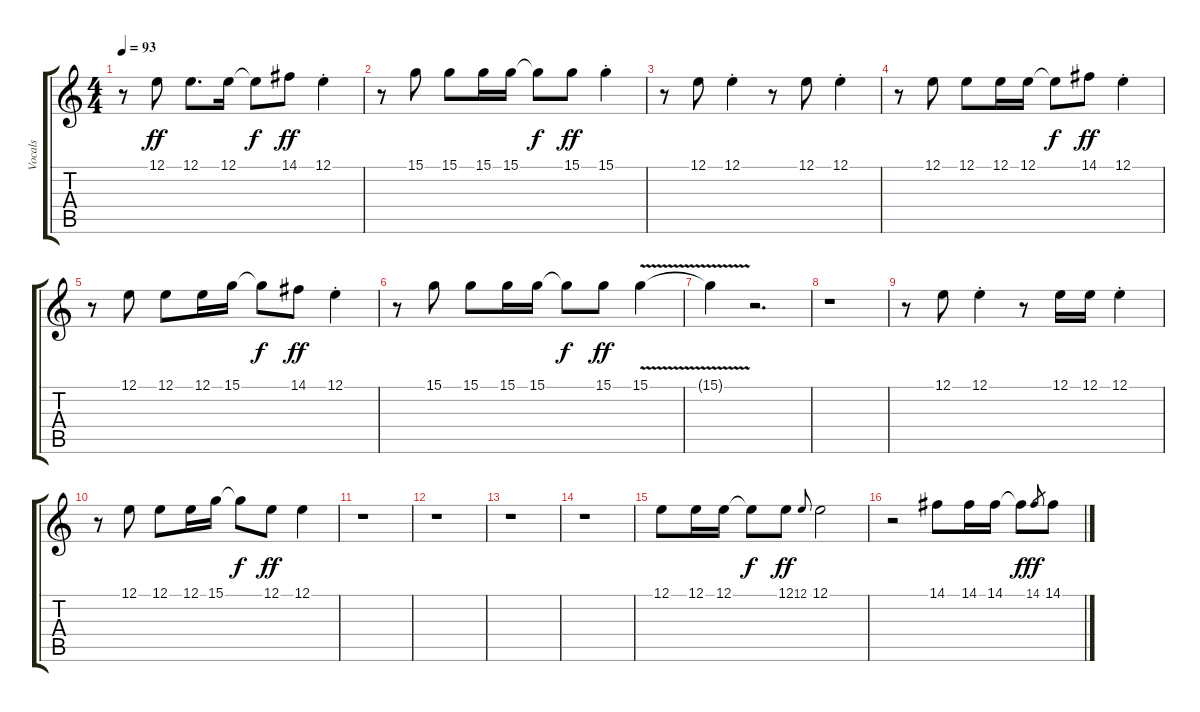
\track ("Vocals" "Vocals") {instrument lead2sawtooth}
\staff {score tabs}
\tuning (E4 B3 G3 D3 A2 E2) {hide}
\ts (4 4)
\tempo 93
\clef g2
\ks c
r.8{dy ff} 12.1.8 12.1.8{d} 12.1.16 12.1{t}.8{dy f} 14.1.8{dy ff} 12.1{st}.4 |
r.8 15.1.8 15.1.8 15.1.16 15.1.16 15.1{t}.8{dy f} 15.1.8{dy ff} 15.1{st}.4 |
r.8 12.1.8 12.1{st}.4 r.8 12.1.8 12.1{st}.4 |
r.8 12.1.8 12.1.8 12.1.16 12.1.16 12.1{t}.8{dy f} 14.1.8{dy ff} 12.1{st}.4 |
r.8 12.1.8 12.1.8 12.1.16 15.1.16 15.1{t}.8{dy f} 14.1.8{dy ff} 12.1{st}.4 |
r.8 15.1.8 15.1.8 15.1.16 15.1.16 15.1{t}.8{dy f} 15.1.8{dy ff} 15.1{v}.4 |
15.1{t}.4 r.2{d} |
r.1 |
r.8 12.1.8 12.1{st}.4 r.8 12.1.16 12.1.16 12.1{st}.4 |
r.8 12.1.8 12.1.8 12.1.16 15.1.16 15.1{t}.8{dy f} 12.1.8{dy ff} 12.1.4 |
r.1 |
r.1 |
r.1 |
r.1 |
12.1.8 12.1.16 12.1.16 12.1{t}.8{dy f} 12.1.8{dy ff} 12.1.8{gr onbeat} 12.1.2 |
r.2 14.1.8 14.1.16 14.1.16 14.1{t}.8{dy f} 14.1.8{gr dy ff} 14.1.8
